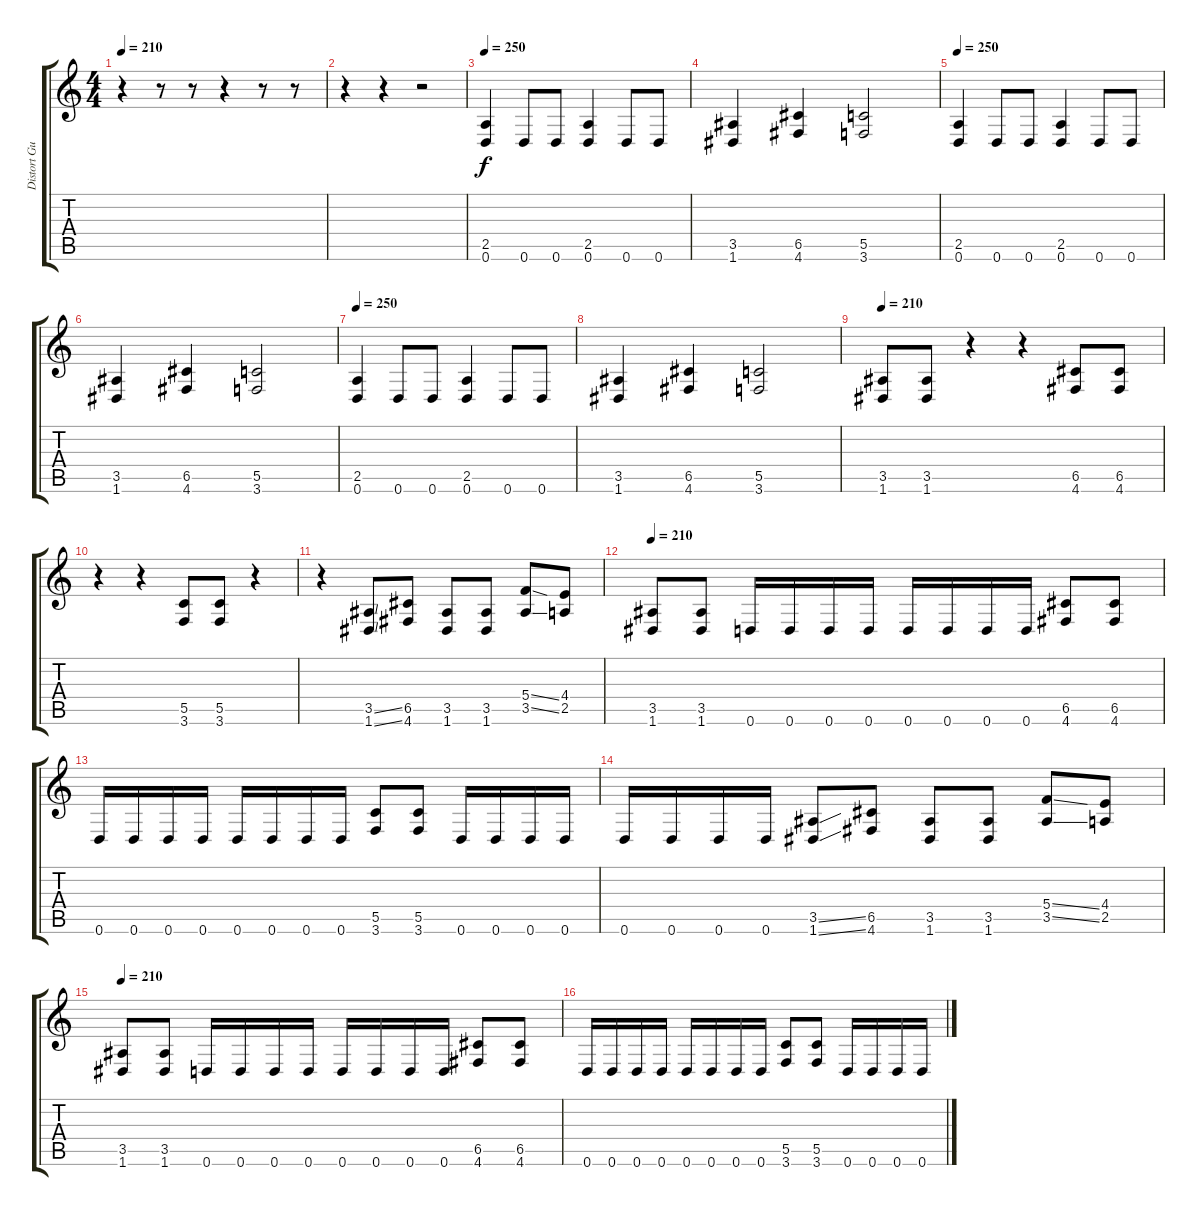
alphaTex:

\track ("Distort Guitar" "Distort Gu") {instrument distortionguitar}
\staff {score tabs}
\tuning (D4 A3 F3 C3 G2 D2) {hide}
\ts (4 4)
\tempo 210
\tempo 250
\tempo 210
\clef g2
\ks c
r.4{dy f instrument distortionguitar} r.8 r.8 r.4 r.8 r.8 |
r.4 r.4 r.2 |
\tempo 250
(2.5 0.6).4 0.6.8 0.6.8 (2.5 0.6).4 0.6.8 0.6.8 |
(3.5 1.6).4 (6.5 4.6).4 (5.5 3.6).2 |
\tempo 250
(2.5 0.6).4 0.6.8 0.6.8 (2.5 0.6).4 0.6.8 0.6.8 |
(3.5 1.6).4 (6.5 4.6).4 (5.5 3.6).2 |
\tempo 250
(2.5 0.6).4 0.6.8 0.6.8 (2.5 0.6).4 0.6.8 0.6.8 |
(3.5 1.6).4 (6.5 4.6).4 (5.5 3.6).2 |
\tempo 210
(3.5 1.6).8 (3.5 1.6).8 r.4 r.4 (6.5 4.6).8 (6.5 4.6).8 |
r.4 r.4 (5.5 3.6).8 (5.5 3.6).8 r.4 |
r.4 (3.5{ss} 1.6{ss}).8 (6.5 4.6).8 (3.5 1.6).8 (3.5 1.6).8 (5.4{ss} 3.5{ss}).8 (4.4 2.5).8 |
\tempo 210
(3.5 1.6).8 (3.5 1.6).8 0.6.16 0.6.16 0.6.16 0.6.16 0.6.16 0.6.16 0.6.16 0.6.16 (6.5 4.6).8 (6.5 4.6).8 |
0.6.16 0.6.16 0.6.16 0.6.16 0.6.16 0.6.16 0.6.16 0.6.16 (5.5 3.6).8 (5.5 3.6).8 0.6.16 0.6.16 0.6.16 0.6.16 |
0.6.16 0.6.16 0.6.16 0.6.16 (3.5{ss} 1.6{ss}).8 (6.5 4.6).8 (3.5 1.6).8 (3.5 1.6).8 (5.4{ss} 3.5{ss}).8 (4.4 2.5).8 |
\tempo 210
(3.5 1.6).8 (3.5 1.6).8 0.6.16 0.6.16 0.6.16 0.6.16 0.6.16 0.6.16 0.6.16 0.6.16 (6.5 4.6).8 (6.5 4.6).8 |
0.6.16 0.6.16 0.6.16 0.6.16 0.6.16 0.6.16 0.6.16 0.6.16 (5.5 3.6).8 (5.5 3.6).8 0.6.16 0.6.16 0.6.16 0.6.16
